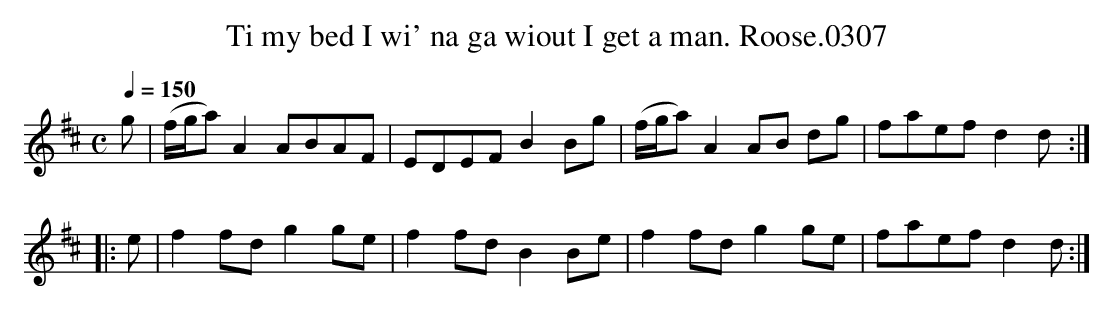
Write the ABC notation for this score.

X:1
T:Ti my bed I wi' na ga wiout I get a man. Roose.0307
M:C
L:1/8
Q:1/4=150
K:D
g|(f/g/a) A2 ABAF|EDEF B2 Bg|(f/g/a) A2 AB dg|faef d2d:|
|:e|f2fd g2ge|f2fd B2 Be|f2fd g2 ge|faef d2d :|
